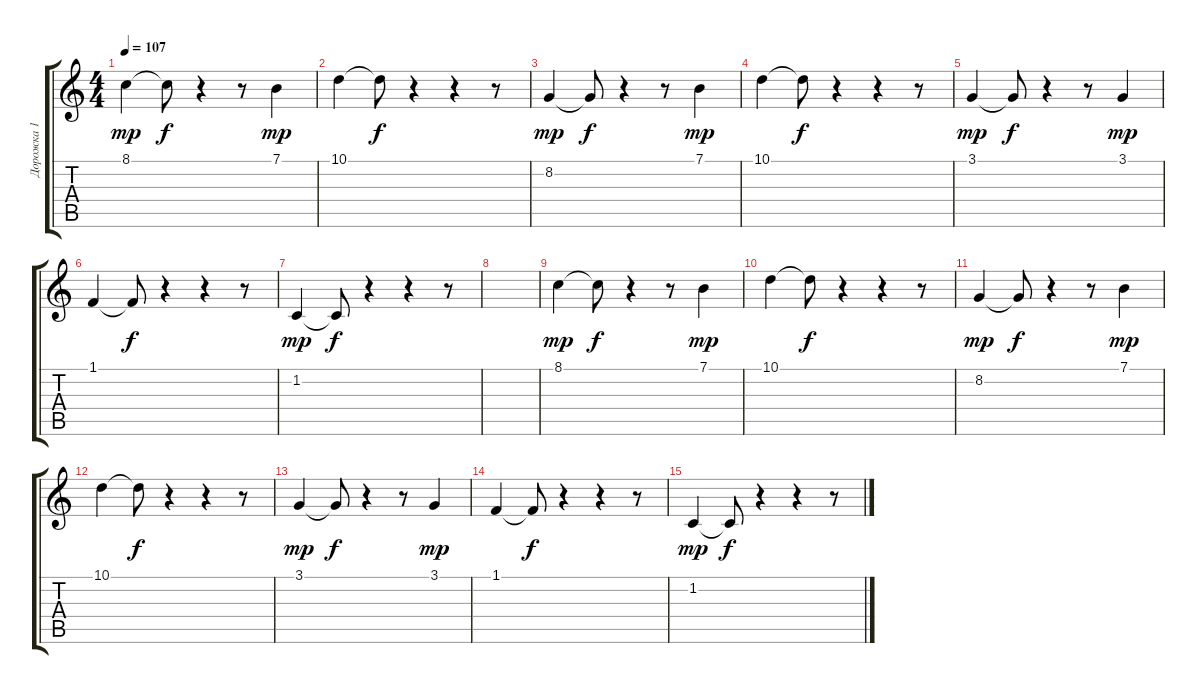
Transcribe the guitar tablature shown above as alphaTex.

\track ("Дорожка 1" "Дорожка 1") {instrument electricgrandpiano}
\staff {score tabs}
\tuning (E4 B3 G3 D3 A2 E2) {hide}
\ts (4 4)
\tempo 107
\clef g2
\ks c
8.1.4{dy mp} 8.1{t}.8{dy f} r.4 r.8 7.1.4{dy mp} |
10.1.4 10.1{t}.8{dy f} r.4 r.4 r.8 |
8.2.4{dy mp} 8.2{t}.8{dy f} r.4 r.8 7.1.4{dy mp} |
10.1.4 10.1{t}.8{dy f} r.4 r.4 r.8 |
3.1.4{dy mp} 3.1{t}.8{dy f} r.4 r.8 3.1.4{dy mp} |
1.1.4 1.1{t}.8{dy f} r.4 r.4 r.8 |
1.2.4{dy mp} 1.2{t}.8{dy f} r.4 r.4 r.8 |
|
8.1.4{dy mp} 8.1{t}.8{dy f} r.4 r.8 7.1.4{dy mp} |
10.1.4 10.1{t}.8{dy f} r.4 r.4 r.8 |
8.2.4{dy mp} 8.2{t}.8{dy f} r.4 r.8 7.1.4{dy mp} |
10.1.4 10.1{t}.8{dy f} r.4 r.4 r.8 |
3.1.4{dy mp} 3.1{t}.8{dy f} r.4 r.8 3.1.4{dy mp} |
1.1.4 1.1{t}.8{dy f} r.4 r.4 r.8 |
1.2.4{dy mp} 1.2{t}.8{dy f} r.4 r.4 r.8
